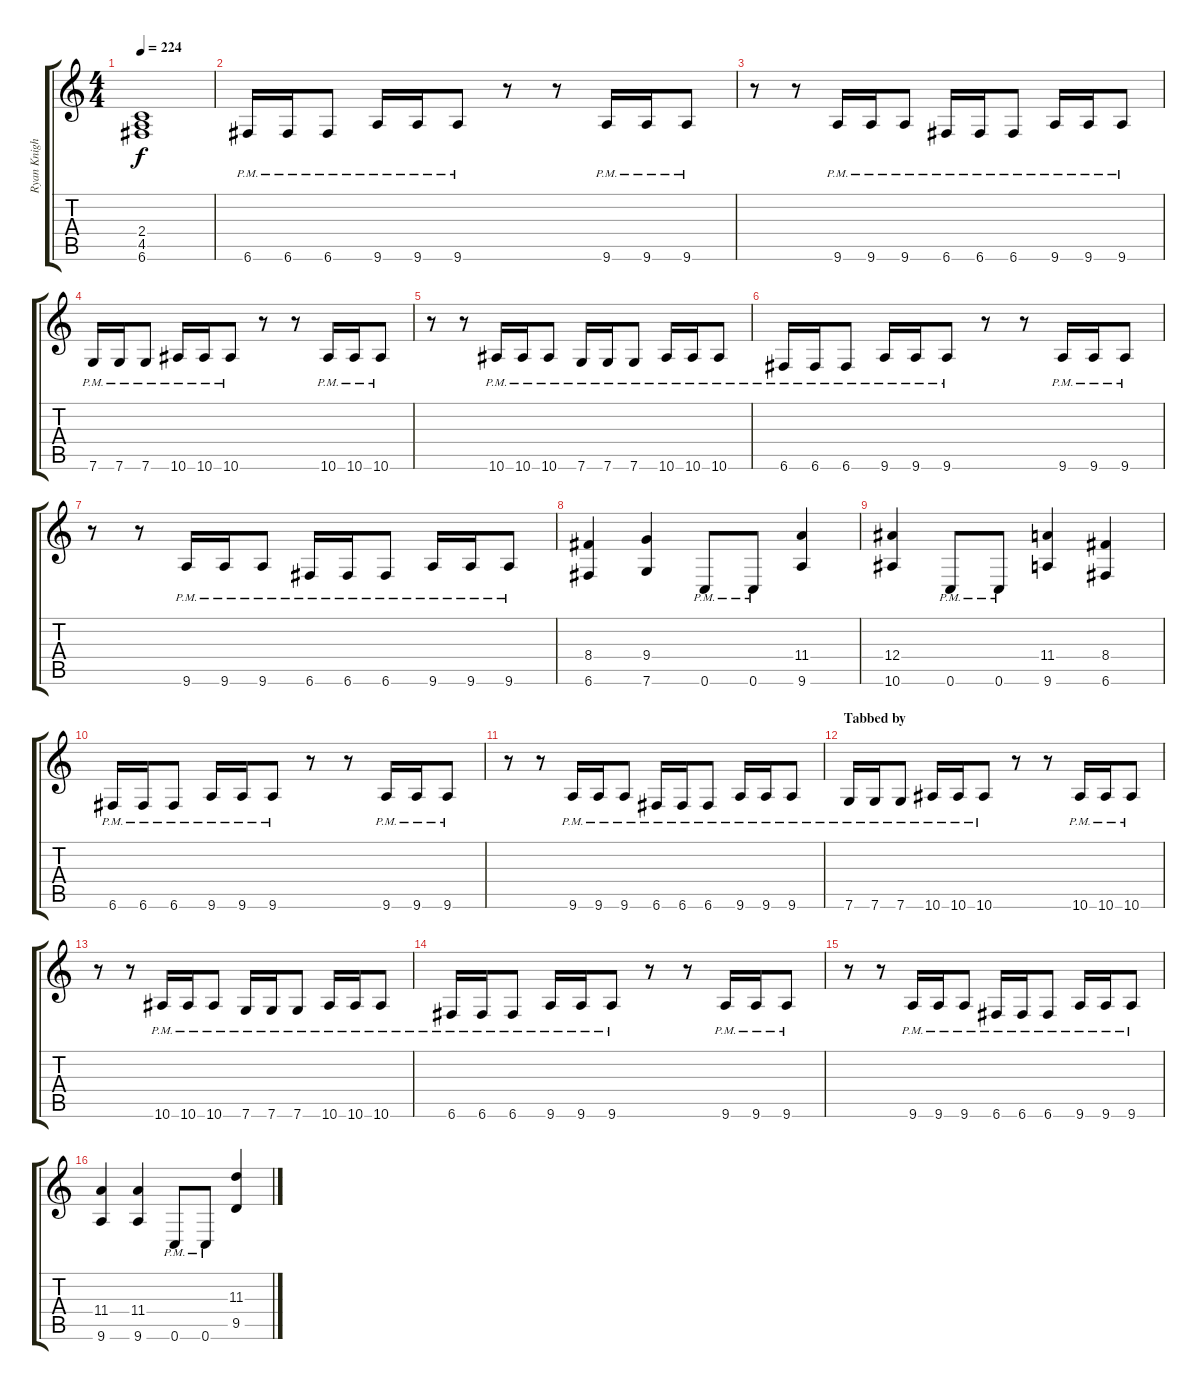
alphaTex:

\track ("Ryan Knight (left)" "Ryan Knigh") {instrument overdrivenguitar}
\staff {score tabs}
\tuning (C4 G3 Eb3 Bb2 F2 C2) {hide}
\ts (4 4)
\tempo 224
\clef g2
\ks c
(2.4{t} 4.5{t} 6.6{t}).1{dy f} |
6.6{pm}.16 6.6{pm}.16 6.6{pm}.8 9.6{pm}.16 9.6{pm}.16 9.6{pm}.8 r.8 r.8 9.6{pm}.16 9.6{pm}.16 9.6{pm}.8 |
r.8 r.8 9.6{pm}.16 9.6{pm}.16 9.6{pm}.8 6.6{pm}.16 6.6{pm}.16 6.6{pm}.8 9.6{pm}.16 9.6{pm}.16 9.6{pm}.8 |
7.6{pm}.16 7.6{pm}.16 7.6{pm}.8 10.6{pm}.16 10.6{pm}.16 10.6{pm}.8 r.8 r.8 10.6{pm}.16 10.6{pm}.16 10.6{pm}.8 |
r.8 r.8 10.6{pm}.16 10.6{pm}.16 10.6{pm}.8 7.6{pm}.16 7.6{pm}.16 7.6{pm}.8 10.6{pm}.16 10.6{pm}.16 10.6{pm}.8 |
6.6{pm}.16 6.6{pm}.16 6.6{pm}.8 9.6{pm}.16 9.6{pm}.16 9.6{pm}.8 r.8 r.8 9.6{pm}.16 9.6{pm}.16 9.6{pm}.8 |
r.8 r.8 9.6{pm}.16 9.6{pm}.16 9.6{pm}.8 6.6{pm}.16 6.6{pm}.16 6.6{pm}.8 9.6{pm}.16 9.6{pm}.16 9.6{pm}.8 |
(8.4 6.6).4 (9.4 7.6).4 0.6{pm}.8 0.6{pm}.8 (11.4 9.6).4 |
(12.4 10.6).4 0.6{pm}.8 0.6{pm}.8 (11.4 9.6).4 (8.4 6.6).4 |
6.6{pm}.16 6.6{pm}.16 6.6{pm}.8 9.6{pm}.16 9.6{pm}.16 9.6{pm}.8 r.8 r.8 9.6{pm}.16 9.6{pm}.16 9.6{pm}.8 |
r.8 r.8 9.6{pm}.16 9.6{pm}.16 9.6{pm}.8 6.6{pm}.16 6.6{pm}.16 6.6{pm}.8 9.6{pm}.16 9.6{pm}.16 9.6{pm}.8 |
\section ("" "Tabbed by")
7.6{pm}.16 7.6{pm}.16 7.6{pm}.8 10.6{pm}.16 10.6{pm}.16 10.6{pm}.8 r.8 r.8 10.6{pm}.16 10.6{pm}.16 10.6{pm}.8 |
r.8 r.8 10.6{pm}.16 10.6{pm}.16 10.6{pm}.8 7.6{pm}.16 7.6{pm}.16 7.6{pm}.8 10.6{pm}.16 10.6{pm}.16 10.6{pm}.8 |
6.6{pm}.16 6.6{pm}.16 6.6{pm}.8 9.6{pm}.16 9.6{pm}.16 9.6{pm}.8 r.8 r.8 9.6{pm}.16 9.6{pm}.16 9.6{pm}.8 |
r.8 r.8 9.6{pm}.16 9.6{pm}.16 9.6{pm}.8 6.6{pm}.16 6.6{pm}.16 6.6{pm}.8 9.6{pm}.16 9.6{pm}.16 9.6{pm}.8 |
(11.4 9.6).4 (11.4 9.6).4 0.6{pm}.8 0.6{pm}.8 (11.3 9.5).4
